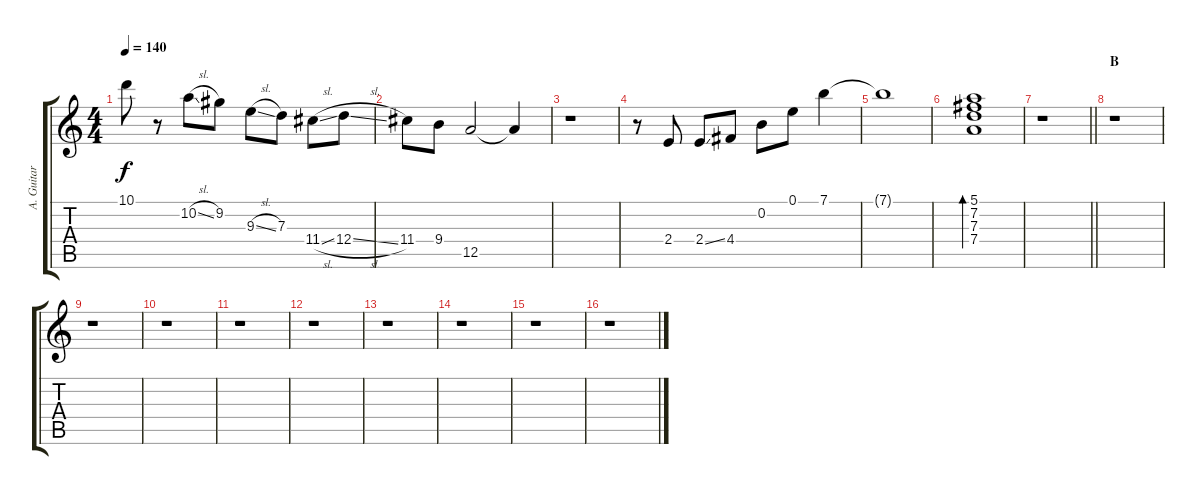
\track ("A. Guitar III" "A. Guitar ") {instrument acousticguitarnylon}
\staff {score tabs}
\tuning (E4 B3 G3 D3 A2 E2) {hide}
\ts (4 4)
\tempo 140
\clef g2
\ks c
10.1.8{dy f} r.8 10.2{sl}.8 9.2.8 9.3{sl}.8 7.3.8 11.4{sl}.8 12.4{sl}.8 |
11.4.8 9.4.8 12.5.2 12.5{t}.4 |
r.1 |
r.8 2.4.8 2.4{ss}.8 4.4.8 0.2.8 0.1.8 7.1.4 |
7.1{t}.1 |
(5.1 7.2 7.3 7.4).1{bd 240} |
\barLineRight lightlight
r.1 |
\section ("" "B")
r.1 |
r.1 |
r.1 |
r.1 |
r.1 |
r.1 |
r.1 |
r.1 |
r.1
